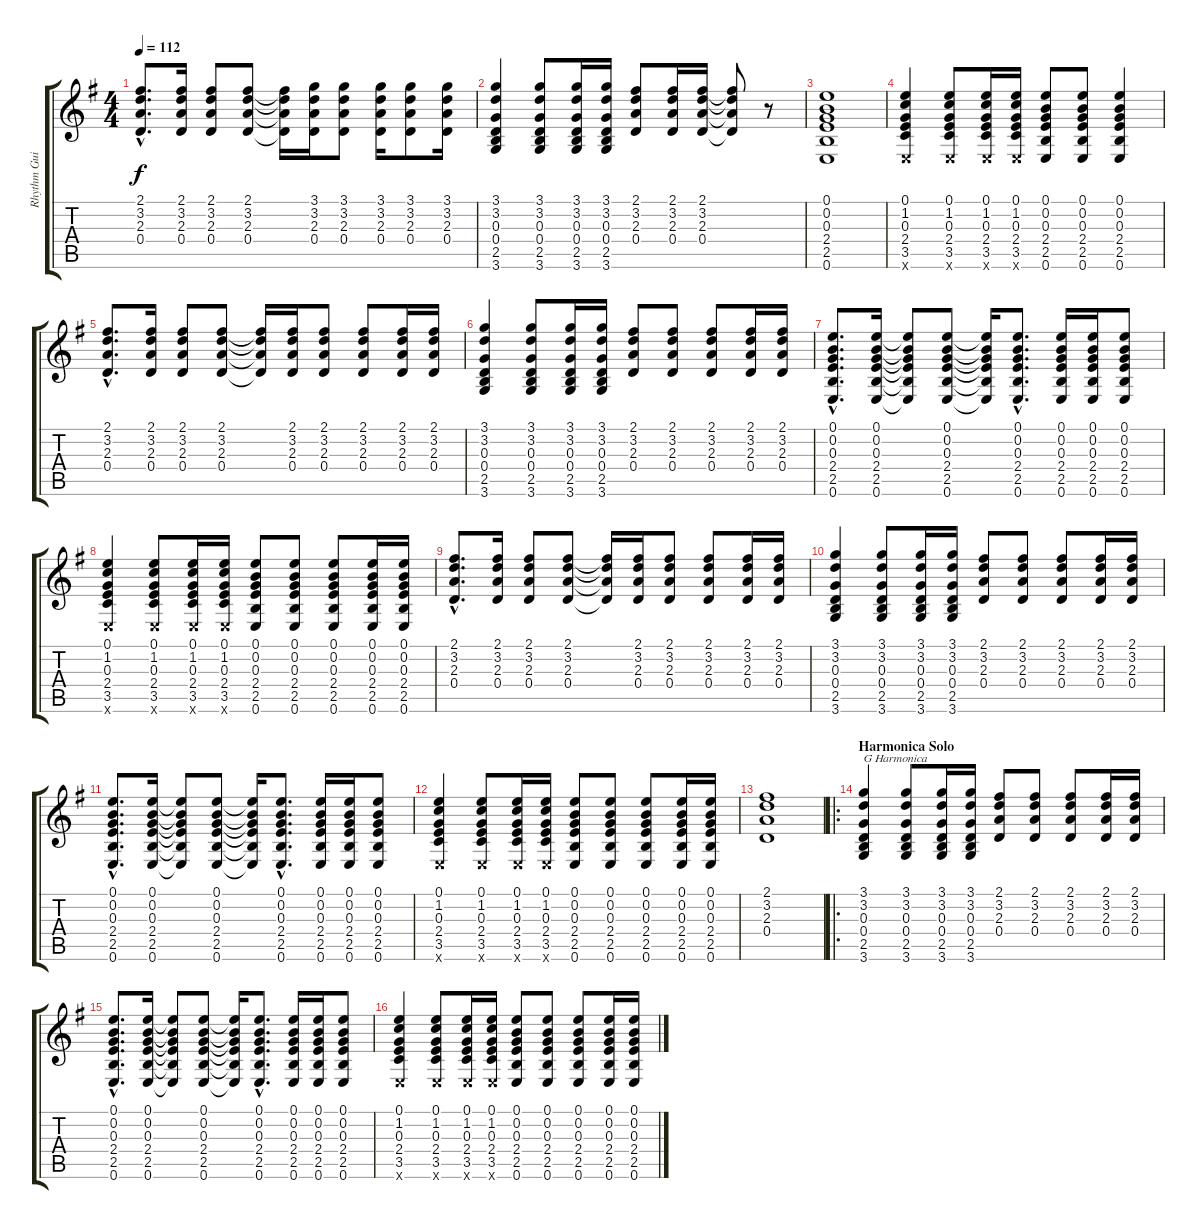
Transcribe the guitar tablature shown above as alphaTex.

\track ("Rhythm Guitar" "Rhythm Gui") {instrument acousticguitarsteel}
\staff {score tabs}
\tuning (E4 B3 G3 D3 A2 E2) {hide}
\ts (4 4)
\tempo 112
\clef g2
\ks g
(2.1{hac} 3.2{hac} 2.3{hac} 0.4{hac}).8{d dy f} (2.1 3.2 2.3 0.4).16 (2.1 3.2 2.3 0.4).8 (2.1 3.2 2.3 0.4).8 (2.1{t} 3.2{t} 2.3{t} 0.4{t}).16 (3.1 3.2 2.3 0.4).16 (3.1 3.2 2.3 0.4).8 (3.1 3.2 2.3 0.4).16 (3.1 3.2 2.3 0.4).8 (3.1 3.2 2.3 0.4).16 |
(3.1 3.2 0.3 0.4 2.5 3.6).4 (3.1 3.2 0.3 0.4 2.5 3.6).8 (3.1 3.2 0.3 0.4 2.5 3.6).16 (3.1 3.2 0.3 0.4 2.5 3.6).16 (2.1 3.2 2.3 0.4).8 (2.1 3.2 2.3 0.4).16 (2.1 3.2 2.3 0.4).16 (2.1{t} 3.2{t} 2.3{t} 0.4{t}).8 r.8 |
(0.1 0.2 0.3 2.4 2.5 0.6).1 |
(0.1 1.2 0.3 2.4 3.5 0.6{x}).4 (0.1 1.2 0.3 2.4 3.5 0.6{x}).8 (0.1 1.2 0.3 2.4 3.5 0.6{x}).16 (0.1 1.2 0.3 2.4 3.5 0.6{x}).16 (0.1 0.2 0.3 2.4 2.5 0.6).8 (0.1 0.2 0.3 2.4 2.5 0.6).8 (0.1 0.2 0.3 2.4 2.5 0.6).4 |
(2.1{hac} 3.2{hac} 2.3{hac} 0.4{hac}).8{d} (2.1 3.2 2.3 0.4).16 (2.1 3.2 2.3 0.4).8 (2.1 3.2 2.3 0.4).8 (2.1{t} 3.2{t} 2.3{t} 0.4{t}).16 (2.1 3.2 2.3 0.4).16 (2.1 3.2 2.3 0.4).8 (2.1 3.2 2.3 0.4).8 (2.1 3.2 2.3 0.4).16 (2.1 3.2 2.3 0.4).16 |
(3.1 3.2 0.3 0.4 2.5 3.6).4 (3.1 3.2 0.3 0.4 2.5 3.6).8 (3.1 3.2 0.3 0.4 2.5 3.6).16 (3.1 3.2 0.3 0.4 2.5 3.6).16 (2.1 3.2 2.3 0.4).8 (2.1 3.2 2.3 0.4).8 (2.1 3.2 2.3 0.4).8 (2.1 3.2 2.3 0.4).16 (2.1 3.2 2.3 0.4).16 |
(0.1{hac} 0.2{hac} 0.3{hac} 2.4{hac} 2.5{hac} 0.6{hac}).8{d} (0.1 0.2 0.3 2.4 2.5 0.6).16 (0.1{t} 0.2{t} 0.3{t} 2.4{t} 2.5{t} 0.6{t}).8 (0.1 0.2 0.3 2.4 2.5 0.6).8 (0.1{t} 0.2{t} 0.3{t} 2.4{t} 2.5{t} 0.6{t}).16 (0.1{hac} 0.2{hac} 0.3{hac} 2.4{hac} 2.5{hac} 0.6{hac}).8{d} (0.1 0.2 0.3 2.4 2.5 0.6).16 (0.1 0.2 0.3 2.4 2.5 0.6).16 (0.1 0.2 0.3 2.4 2.5 0.6).8 |
(0.1 1.2 0.3 2.4 3.5 0.6{x}).4 (0.1 1.2 0.3 2.4 3.5 0.6{x}).8 (0.1 1.2 0.3 2.4 3.5 0.6{x}).16 (0.1 1.2 0.3 2.4 3.5 0.6{x}).16 (0.1 0.2 0.3 2.4 2.5 0.6).8 (0.1 0.2 0.3 2.4 2.5 0.6).8 (0.1 0.2 0.3 2.4 2.5 0.6).8 (0.1 0.2 0.3 2.4 2.5 0.6).16 (0.1 0.2 0.3 2.4 2.5 0.6).16 |
(2.1{hac} 3.2{hac} 2.3{hac} 0.4{hac}).8{d} (2.1 3.2 2.3 0.4).16 (2.1 3.2 2.3 0.4).8 (2.1 3.2 2.3 0.4).8 (2.1{t} 3.2{t} 2.3{t} 0.4{t}).16 (2.1 3.2 2.3 0.4).16 (2.1 3.2 2.3 0.4).8 (2.1 3.2 2.3 0.4).8 (2.1 3.2 2.3 0.4).16 (2.1 3.2 2.3 0.4).16 |
(3.1 3.2 0.3 0.4 2.5 3.6).4 (3.1 3.2 0.3 0.4 2.5 3.6).8 (3.1 3.2 0.3 0.4 2.5 3.6).16 (3.1 3.2 0.3 0.4 2.5 3.6).16 (2.1 3.2 2.3 0.4).8 (2.1 3.2 2.3 0.4).8 (2.1 3.2 2.3 0.4).8 (2.1 3.2 2.3 0.4).16 (2.1 3.2 2.3 0.4).16 |
(0.1{hac} 0.2{hac} 0.3{hac} 2.4{hac} 2.5{hac} 0.6{hac}).8{d} (0.1 0.2 0.3 2.4 2.5 0.6).16 (0.1{t} 0.2{t} 0.3{t} 2.4{t} 2.5{t} 0.6{t}).8 (0.1 0.2 0.3 2.4 2.5 0.6).8 (0.1{t} 0.2{t} 0.3{t} 2.4{t} 2.5{t} 0.6{t}).16 (0.1{hac} 0.2{hac} 0.3{hac} 2.4{hac} 2.5{hac} 0.6{hac}).8{d} (0.1 0.2 0.3 2.4 2.5 0.6).16 (0.1 0.2 0.3 2.4 2.5 0.6).16 (0.1 0.2 0.3 2.4 2.5 0.6).8 |
(0.1 1.2 0.3 2.4 3.5 0.6{x}).4 (0.1 1.2 0.3 2.4 3.5 0.6{x}).8 (0.1 1.2 0.3 2.4 3.5 0.6{x}).16 (0.1 1.2 0.3 2.4 3.5 0.6{x}).16 (0.1 0.2 0.3 2.4 2.5 0.6).8 (0.1 0.2 0.3 2.4 2.5 0.6).8 (0.1 0.2 0.3 2.4 2.5 0.6).8 (0.1 0.2 0.3 2.4 2.5 0.6).16 (0.1 0.2 0.3 2.4 2.5 0.6).16 |
(2.1 3.2 2.3 0.4).1 |
\ro
\section ("" "Harmonica Solo")
(3.1 3.2 0.3 0.4 2.5 3.6).4{txt "G Harmonica"} (3.1 3.2 0.3 0.4 2.5 3.6).8 (3.1 3.2 0.3 0.4 2.5 3.6).16 (3.1 3.2 0.3 0.4 2.5 3.6).16 (2.1 3.2 2.3 0.4).8 (2.1 3.2 2.3 0.4).8 (2.1 3.2 2.3 0.4).8 (2.1 3.2 2.3 0.4).16 (2.1 3.2 2.3 0.4).16 |
(0.1{hac} 0.2{hac} 0.3{hac} 2.4{hac} 2.5{hac} 0.6{hac}).8{d} (0.1 0.2 0.3 2.4 2.5 0.6).16 (0.1{t} 0.2{t} 0.3{t} 2.4{t} 2.5{t} 0.6{t}).8 (0.1 0.2 0.3 2.4 2.5 0.6).8 (0.1{t} 0.2{t} 0.3{t} 2.4{t} 2.5{t} 0.6{t}).16 (0.1{hac} 0.2{hac} 0.3{hac} 2.4{hac} 2.5{hac} 0.6{hac}).8{d} (0.1 0.2 0.3 2.4 2.5 0.6).16 (0.1 0.2 0.3 2.4 2.5 0.6).16 (0.1 0.2 0.3 2.4 2.5 0.6).8 |
(0.1 1.2 0.3 2.4 3.5 0.6{x}).4 (0.1 1.2 0.3 2.4 3.5 0.6{x}).8 (0.1 1.2 0.3 2.4 3.5 0.6{x}).16 (0.1 1.2 0.3 2.4 3.5 0.6{x}).16 (0.1 0.2 0.3 2.4 2.5 0.6).8 (0.1 0.2 0.3 2.4 2.5 0.6).8 (0.1 0.2 0.3 2.4 2.5 0.6).8 (0.1 0.2 0.3 2.4 2.5 0.6).16 (0.1 0.2 0.3 2.4 2.5 0.6).16
